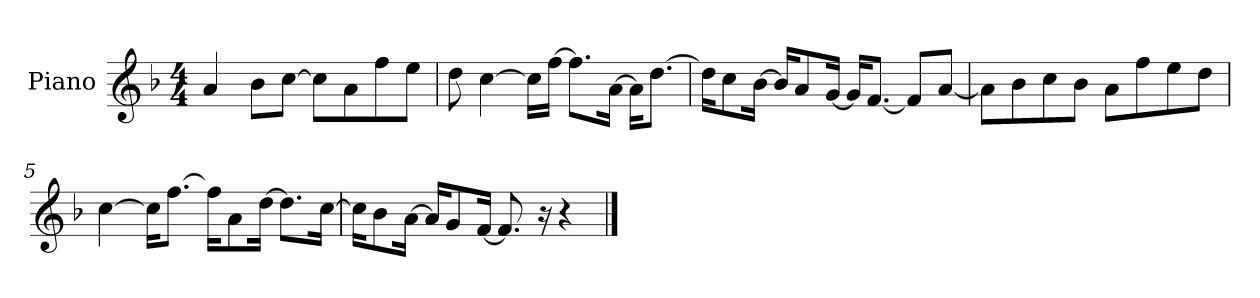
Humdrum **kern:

**kern
*part1
*staff1
*I"Piano
*I'P-no
*clefG2
*k[b-]
*M4/4
*MM90
=1
4a/
8b-\L
[8cc\J
8cc\L]
8a\
8ff\
8ee\J
=2
8dd\
[4cc\
16cc\LL]
[16ff\JJ
8.ff\L]
[16a\Jk
16a\KL]
[8.dd\J
=3
16dd\KL]
8cc\
[16b-\Jk
16b-/KL]
8a/
[16g/Jk
16g/KL]
[8.f/J
8f/L]
[8a/J
=4
8a\L]
8b-\
8cc\
8b-\J
8a\L
8ff\
8ee\
8dd\J
!!LO:LB:g=z
=5
[4cc\
16cc\KL]
[8.ff\J
16ff\KL]
8a\
[16dd\Jk
8.dd\L]
[16cc\Jk
=6
16cc\KL]
8b-\
[16a\Jk
16a/KL]
8g/
[16f/Jk
8.f/]
16r
4r
==
*-
